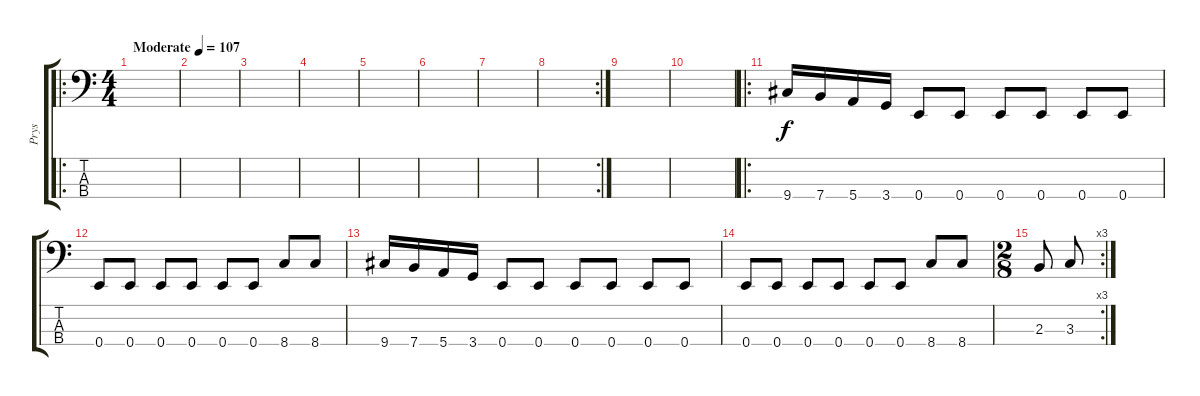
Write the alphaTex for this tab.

\track ("Prys" "Prys") {instrument electricbassfinger}
\staff {score tabs}
\tuning (G2 D2 A1 E1) {hide}
\ro
\ts (4 4)
\tempo (107 "Moderate")
\clef f4
\ks c
|
|
|
|
|
|
|
\rc 2
|
\ks aminor
|
|
\ro
\ks c
9.4.16 7.4.16 5.4.16 3.4.16 0.4.8 0.4.8 0.4.8 0.4.8 0.4.8 0.4.8 |
0.4.8 0.4.8 0.4.8 0.4.8 0.4.8 0.4.8 8.4.8 8.4.8 |
9.4.16 7.4.16 5.4.16 3.4.16 0.4.8 0.4.8 0.4.8 0.4.8 0.4.8 0.4.8 |
0.4.8 0.4.8 0.4.8 0.4.8 0.4.8 0.4.8 8.4.8 8.4.8 |
\rc 3
\ts (2 8)
2.3.8 3.3.8
